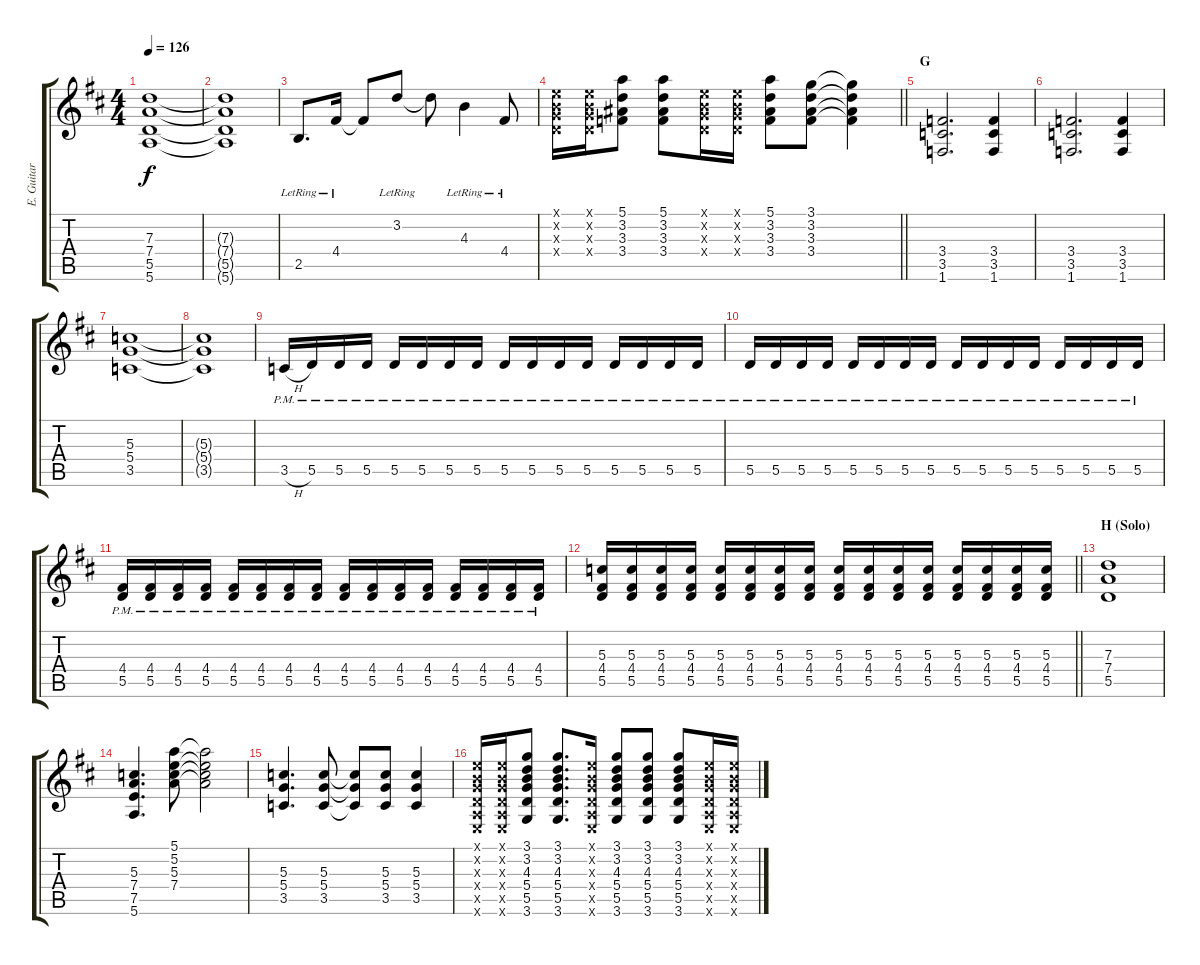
\track ("E. Guitar I" "E. Guitar ") {instrument overdrivenguitar}
\staff {score tabs}
\tuning (E4 B3 G3 D3 A2 E2) {hide}
\ts (4 4)
\tempo 126
\clef g2
\ks d
(7.3 7.4 5.5 5.6).1{dy f} |
(7.3{t} 7.4{t} 5.5{t} 5.6{t}).1 |
2.5{lr}.8{d} 4.4{lr}.16 4.4{t}.8 3.2{lr}.8 3.2{t}.8 4.3{lr}.4 4.4{lr}.8 |
\barLineRight lightlight
(0.1{x} 0.2{x} 0.3{x} 0.4{x}).16 (0.1{x} 0.2{x} 0.3{x} 0.4{x}).16 (5.1 3.2 3.3 3.4).8 (5.1 3.2 3.3 3.4).8 (0.1{x} 0.2{x} 0.3{x} 0.4{x}).16 (0.1{x} 0.2{x} 0.3{x} 0.4{x}).16 (5.1 3.2 3.3 3.4).8 (3.1 3.2 3.3 3.4).8 (3.1{t} 3.2{t} 3.3{t} 3.4{t}).4 |
\section ("" "G")
(3.4 3.5 1.6).2{d} (3.4 3.5 1.6).4 |
(3.4 3.5 1.6).2{d} (3.4 3.5 1.6).4 |
(5.3 5.4 3.5).1 |
(5.3{t} 5.4{t} 3.5{t}).1 |
3.5{h pm}.16 5.5{pm}.16 5.5{pm}.16 5.5{pm}.16 5.5{pm}.16 5.5{pm}.16 5.5{pm}.16 5.5{pm}.16 5.5{pm}.16 5.5{pm}.16 5.5{pm}.16 5.5{pm}.16 5.5{pm}.16 5.5{pm}.16 5.5{pm}.16 5.5{pm}.16 |
5.5{pm}.16 5.5{pm}.16 5.5{pm}.16 5.5{pm}.16 5.5{pm}.16 5.5{pm}.16 5.5{pm}.16 5.5{pm}.16 5.5{pm}.16 5.5{pm}.16 5.5{pm}.16 5.5{pm}.16 5.5{pm}.16 5.5{pm}.16 5.5{pm}.16 5.5{pm}.16 |
(4.4{pm} 5.5{pm}).16 (4.4{pm} 5.5{pm}).16 (4.4{pm} 5.5{pm}).16 (4.4{pm} 5.5{pm}).16 (4.4{pm} 5.5{pm}).16 (4.4{pm} 5.5{pm}).16 (4.4{pm} 5.5{pm}).16 (4.4{pm} 5.5{pm}).16 (4.4{pm} 5.5{pm}).16 (4.4{pm} 5.5{pm}).16 (4.4{pm} 5.5{pm}).16 (4.4{pm} 5.5{pm}).16 (4.4{pm} 5.5{pm}).16 (4.4{pm} 5.5{pm}).16 (4.4{pm} 5.5{pm}).16 (4.4{pm} 5.5{pm}).16 |
\barLineRight lightlight
(5.3 4.4 5.5).16 (5.3 4.4 5.5).16 (5.3 4.4 5.5).16 (5.3 4.4 5.5).16 (5.3 4.4 5.5).16 (5.3 4.4 5.5).16 (5.3 4.4 5.5).16 (5.3 4.4 5.5).16 (5.3 4.4 5.5).16 (5.3 4.4 5.5).16 (5.3 4.4 5.5).16 (5.3 4.4 5.5).16 (5.3 4.4 5.5).16 (5.3 4.4 5.5).16 (5.3 4.4 5.5).16 (5.3 4.4 5.5).16 |
\section ("" "H (Solo)")
(7.3 7.4 5.5).1 |
(5.3 7.4 7.5 5.6).4{d} (5.1 5.2 5.3 7.4).8 (5.1{t} 5.2{t} 5.3{t} 7.4{t}).2 |
(5.3 5.4 3.5).4{d} (5.3 5.4 3.5).8 (5.3{t} 5.4{t} 3.5{t}).8 (5.3 5.4 3.5).8 (5.3 5.4 3.5).4 |
(0.1{x} 0.2{x} 0.3{x} 0.4{x} 0.5{x} 0.6{x}).16 (0.1{x} 0.2{x} 0.3{x} 0.4{x} 0.5{x} 0.6{x}).16 (3.1 3.2 4.3 5.4 5.5 3.6).8 (3.1 3.2 4.3 5.4 5.5 3.6).8{d} (0.1{x} 0.2{x} 0.3{x} 0.4{x} 0.5{x} 0.6{x}).16 (3.1 3.2 4.3 5.4 5.5 3.6).8 (3.1 3.2 4.3 5.4 5.5 3.6).8 (3.1 3.2 4.3 5.4 5.5 3.6).8 (0.1{x} 0.2{x} 0.3{x} 0.4{x} 0.5{x} 0.6{x}).16 (0.1{x} 0.2{x} 0.3{x} 0.4{x} 0.5{x} 0.6{x}).16
